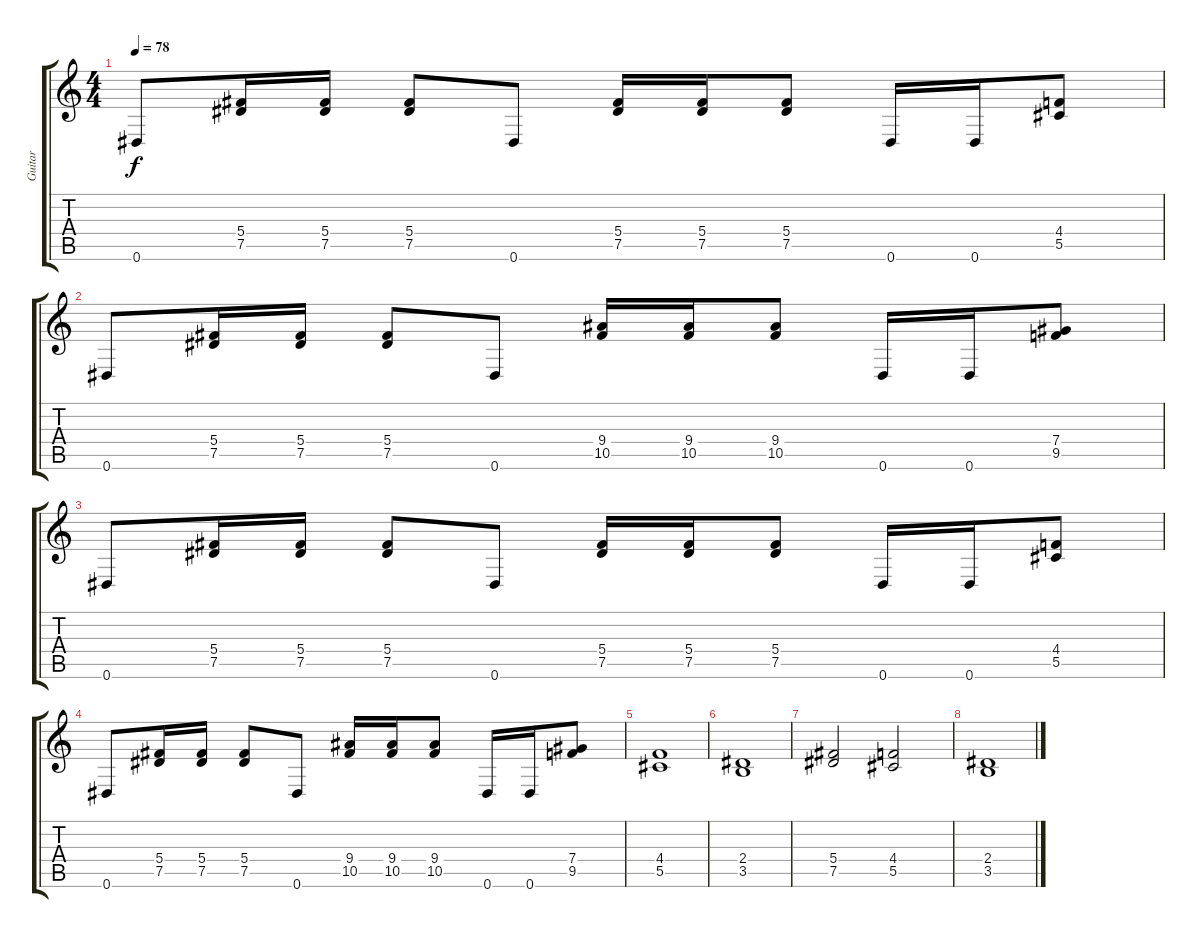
\track ("Guitar" "Guitar") {instrument overdrivenguitar}
\staff {score tabs}
\tuning (Eb4 Bb3 Gb3 Db3 Ab2 Eb2) {hide}
\ts (4 4)
\tempo 78
\clef g2
\ks c
0.6.8{dy f} (5.4 7.5).16 (5.4 7.5).16 (5.4 7.5).8 0.6.8 (5.4 7.5).16 (5.4 7.5).16 (5.4 7.5).8 0.6.16 0.6.16 (4.4 5.5).8 |
0.6.8 (5.4 7.5).16 (5.4 7.5).16 (5.4 7.5).8 0.6.8 (9.4 10.5).16 (9.4 10.5).16 (9.4 10.5).8 0.6.16 0.6.16 (7.4 9.5).8 |
0.6.8 (5.4 7.5).16 (5.4 7.5).16 (5.4 7.5).8 0.6.8 (5.4 7.5).16 (5.4 7.5).16 (5.4 7.5).8 0.6.16 0.6.16 (4.4 5.5).8 |
0.6.8 (5.4 7.5).16 (5.4 7.5).16 (5.4 7.5).8 0.6.8 (9.4 10.5).16 (9.4 10.5).16 (9.4 10.5).8 0.6.16 0.6.16 (7.4 9.5).8 |
(4.4 5.5).1 |
(2.4 3.5).1 |
(5.4 7.5).2 (4.4 5.5).2 |
(2.4 3.5).1
